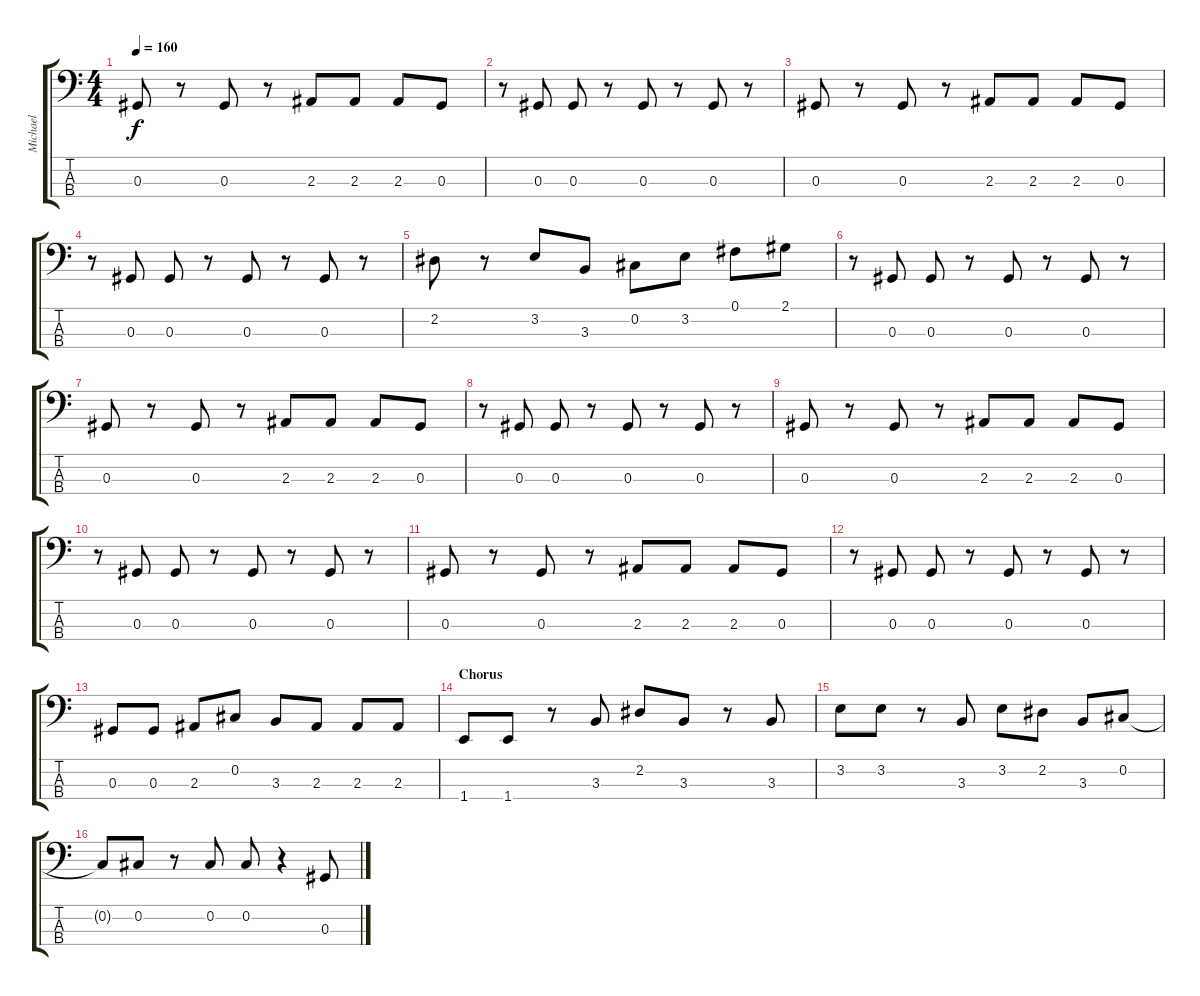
\track ("Michael" "Michael") {instrument electricbasspick}
\staff {score tabs}
\tuning (Gb2 Db2 Ab1 Eb1) {hide}
\ts (4 4)
\tempo 160
\clef f4
\ks c
0.3.8{dy f} r.8 0.3.8 r.8 2.3.8 2.3.8 2.3.8 0.3.8 |
r.8 0.3.8 0.3.8 r.8 0.3.8 r.8 0.3.8 r.8 |
0.3.8 r.8 0.3.8 r.8 2.3.8 2.3.8 2.3.8 0.3.8 |
r.8 0.3.8 0.3.8 r.8 0.3.8 r.8 0.3.8 r.8 |
2.2.8 r.8 3.2.8 3.3.8 0.2.8 3.2.8 0.1.8 2.1.8 |
r.8 0.3.8 0.3.8 r.8 0.3.8 r.8 0.3.8 r.8 |
0.3.8 r.8 0.3.8 r.8 2.3.8 2.3.8 2.3.8 0.3.8 |
r.8 0.3.8 0.3.8 r.8 0.3.8 r.8 0.3.8 r.8 |
0.3.8 r.8 0.3.8 r.8 2.3.8 2.3.8 2.3.8 0.3.8 |
r.8 0.3.8 0.3.8 r.8 0.3.8 r.8 0.3.8 r.8 |
0.3.8 r.8 0.3.8 r.8 2.3.8 2.3.8 2.3.8 0.3.8 |
r.8 0.3.8 0.3.8 r.8 0.3.8 r.8 0.3.8 r.8 |
0.3.8 0.3.8 2.3.8 0.2.8 3.3.8 2.3.8 2.3.8 2.3.8 |
\section ("" "Chorus")
1.4.8 1.4.8 r.8 3.3.8 2.2.8 3.3.8 r.8 3.3.8 |
3.2.8 3.2.8 r.8 3.3.8 3.2.8 2.2.8 3.3.8 0.2.8 |
0.2{t}.8 0.2.8 r.8 0.2.8 0.2.8 r.4 0.3.8
